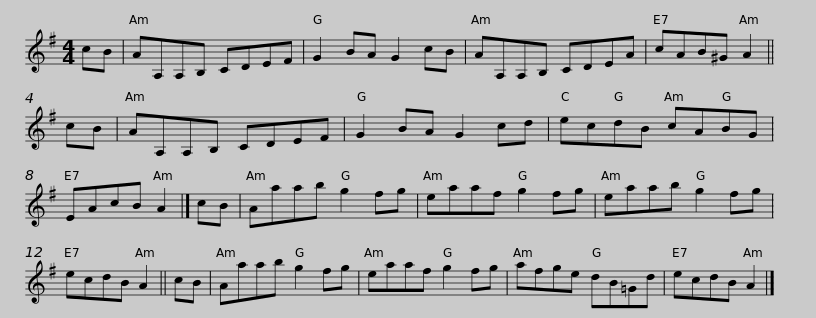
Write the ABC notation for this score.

X:1
L:1/8
M:4/4
I:linebreak $
K:G
V:1 treble
V:1
 cB | AA,A,B, CDEF | G2 BA G2 cB | AA,A,B, CDEA | cAB^G A2 || %5
 cB |$ AA,A,B, CDEF | G2 BA G2 cd | ecdB cABG | EAcB A2 |] %10
 cB | Aaab g2 fg |$ eaaf g2 fg | eaab g2 fg | ecdB A2 || %15
 cB | Aaab g2 fg | eaaf g2 fg |$ afge dB=Gd | ecdB A2 |] %20
